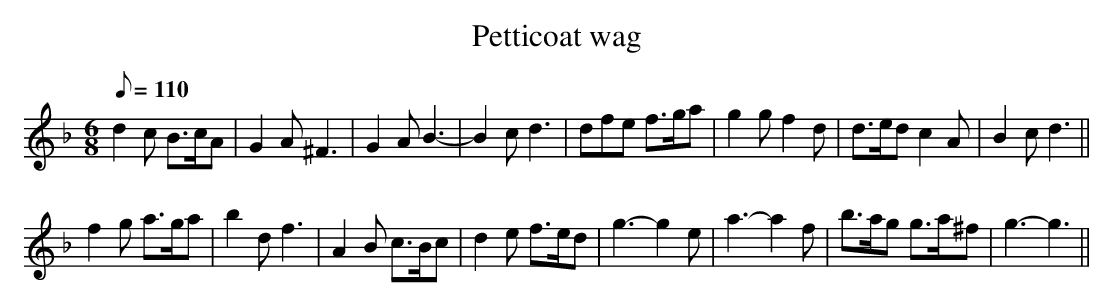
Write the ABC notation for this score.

X:1
T:Petticoat wag
L:1/8
M:6/8
Q:110
K:G dorian
d2c B>cA|G2A ^F3|G2A B3|-B2c d3|dfe f>ga|g2g f2d|d>ed c2A|B2c d3||
f2g a>ga|b2d f3|A2B c>Bc|d2e f>ed|g3-g2e|a3-a2f|b>ag g>a^f|g3-g3||
